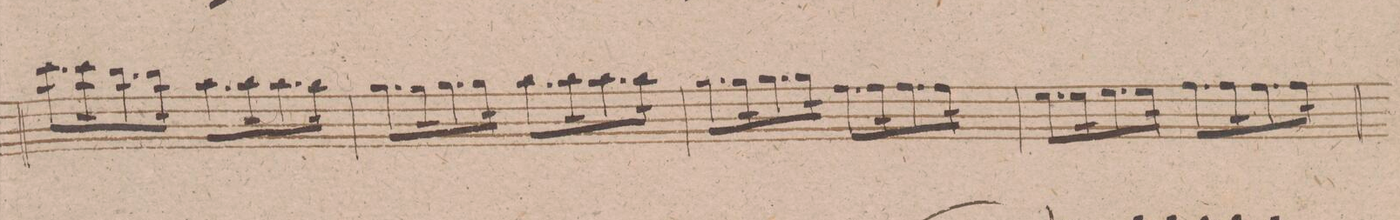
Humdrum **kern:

**kern	**dynam
*I"Violino 1mo	*
*clefG2	*
*k[f#c#g#d#]	*
*met(c)	*
*M4/4	*
8.ccc#\L	.
16ccc#\K	.
8.bb\	.
16bb\Jk	.
8.aa\L	.
16aa\K	.
8.aa\	.
16aa\Jk	.
=52	=52
8.gg#\L	.
16gg#\K	.
8.gg#\	.
16gg#\Jk	.
8.aa\L	.
16aa\K	.
8.aa\	.
16aa\Jk	.
=53	=53
8.gg#\L	.
16gg#\K	.
8.gg#\	.
16gg#\Jk	.
8.ff#\L	.
16ff#\K	.
8.ff#\	.
16ff#\Jk	.
=54	=54
8.ee\L	.
16ee\K	.
8.ee\	.
16ee\Jk	.
8.ff#\L	.
16ff#\K	.
8.ff#\	.
16ff#\Jk	.
=55	=55
*-	*-
